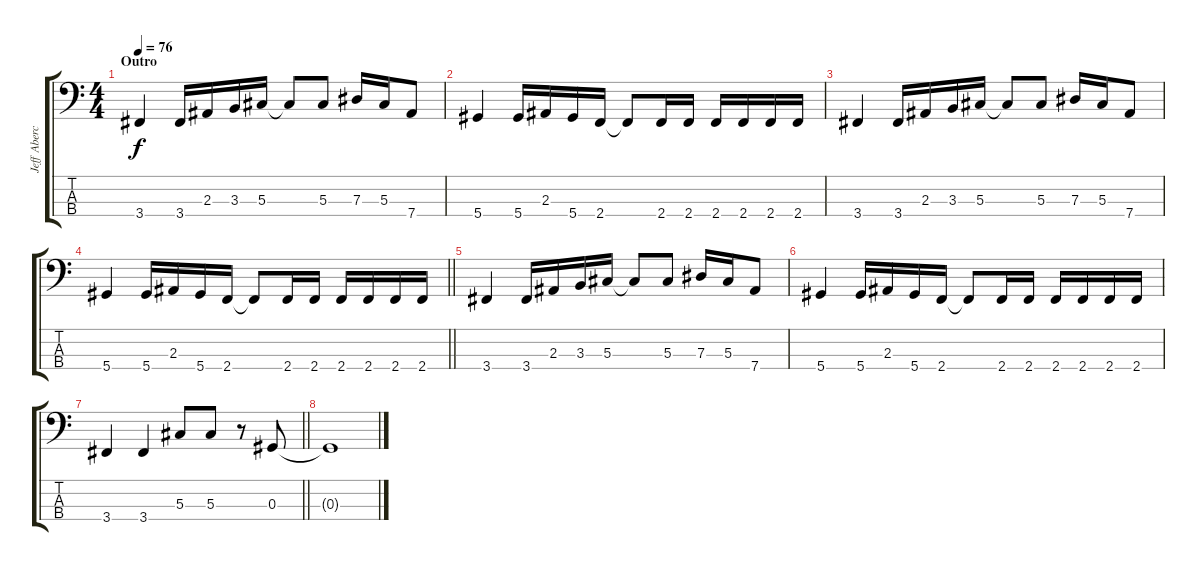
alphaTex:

\track ("Jeff Abercrombie (Bass)" "Jeff Aberc") {instrument electricbasspick}
\staff {score tabs}
\tuning (Gb2 Db2 Ab1 Eb1) {hide}
\ts (4 4)
\section ("" "Outro")
\tempo 76
\clef f4
\ks c
3.4.4{dy f} 3.4.16 2.3.16 3.3.16 5.3.16 5.3{t}.8 5.3.8 7.3.16 5.3.16 7.4.8 |
5.4.4 5.4.16 2.3.16 5.4.16 2.4.16 2.4{t}.8 2.4.16 2.4.16 2.4.16 2.4.16 2.4.16 2.4.16 |
3.4.4 3.4.16 2.3.16 3.3.16 5.3.16 5.3{t}.8 5.3.8 7.3.16 5.3.16 7.4.8 |
\barLineRight lightlight
5.4.4 5.4.16 2.3.16 5.4.16 2.4.16 2.4{t}.8 2.4.16 2.4.16 2.4.16 2.4.16 2.4.16 2.4.16 |
3.4.4 3.4.16 2.3.16 3.3.16 5.3.16 5.3{t}.8 5.3.8 7.3.16 5.3.16 7.4.8 |
5.4.4 5.4.16 2.3.16 5.4.16 2.4.16 2.4{t}.8 2.4.16 2.4.16 2.4.16 2.4.16 2.4.16 2.4.16 |
\barLineRight lightlight
3.4.4 3.4.4 5.3.8 5.3.8 r.8 0.3.8 |
0.3{t}.1
